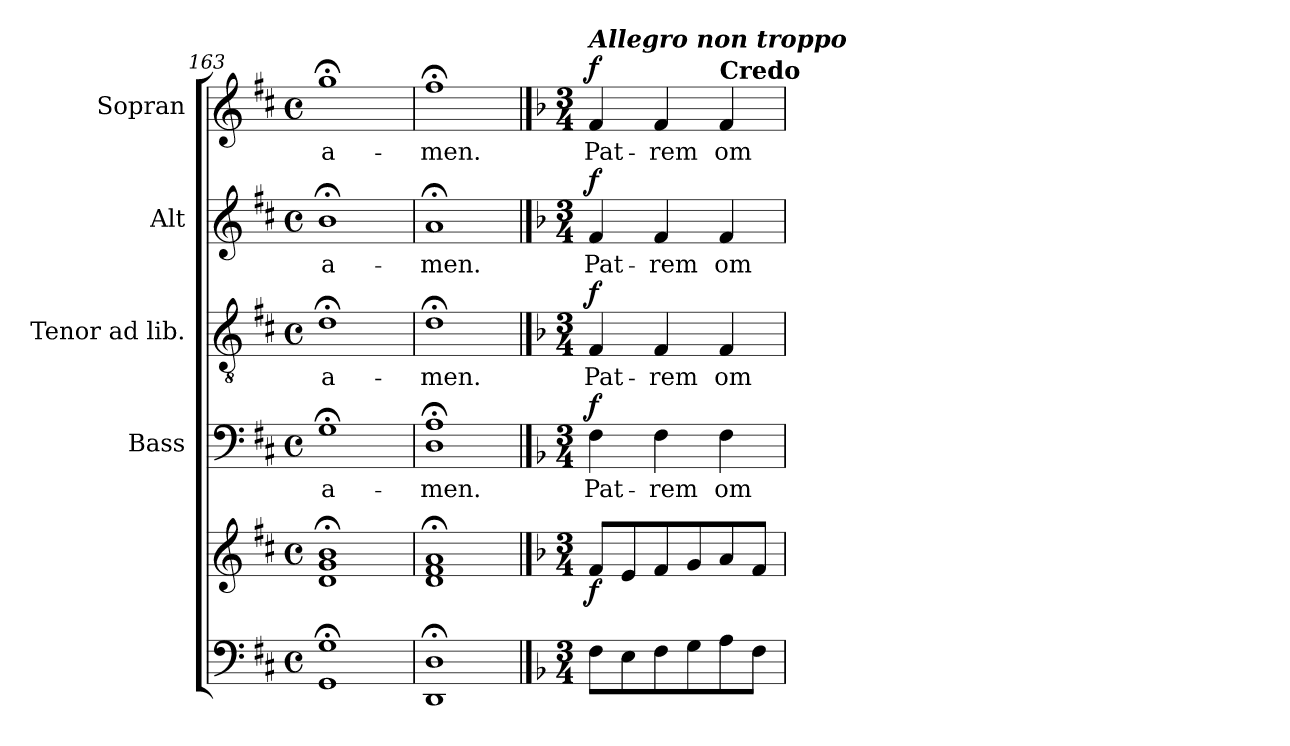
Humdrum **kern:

**kern	**kern	**dynam	**kern	**text	**dynam	**kern	**text	**dynam	**kern	**text	**dynam	**kern	**text	**dynam
*part5	*part5	*part5	*part4	*part4	*part4	*part3	*part3	*part3	*part2	*part2	*part2	*part1	*part1	*part1
*staff6	*staff5	*staff5/6	*staff4	*staff4	*staff4	*staff3	*staff3	*staff3	*staff2	*staff2	*staff2	*staff1	*staff1	*staff1
*	*	*	*I"Bass	*	*	*I"Tenor ad lib.	*	*	*I"Alt	*	*	*I"Sopran	*	*
*	*	*	*I'B.	*	*	*I'T.	*	*	*I'A.	*	*	*I'S.	*	*
*clefF4	*clefG2	*	*clefF4	*	*	*clefGv2	*	*	*clefG2	*	*	*clefG2	*	*
*k[f#c#]	*k[f#c#]	*	*k[f#c#]	*	*	*k[f#c#]	*	*	*k[f#c#]	*	*	*k[f#c#]	*	*
*D:	*D:	*	*D:	*	*	*D:	*	*	*D:	*	*	*D:	*	*
*M4/4	*M4/4	*	*M4/4	*	*	*M4/4	*	*	*M4/4	*	*	*M4/4	*	*
*met(c)	*met(c)	*	*met(c)	*	*	*met(c)	*	*	*met(c)	*	*	*met(c)	*	*
=163	=163	=163	=163	=163	=163	=163	=163	=163	=163	=163	=163	=163	=163	=163
*^	*^	*	*	*	*	*	*	*	*	*	*	*	*	*
!	!	!	!	!	!	!LO:LY:b	!	!	!LO:LY:b	!	!	!LO:LY:b	!	!	!LO:LY:b	!
1G;<	1GG	1g;< 1b;<	1d	.	1G;<	a-	.	1d;<	a-	.	1b;<	a-	.	1gg;<	a-	.
=164	=164	=164	=164	=164	=164	=164	=164	=164	=164	=164	=164	=164	=164	=164	=164	=164
!	!	!	!	!	!	!LO:LY:b	!	!	!LO:LY:b	!	!	!LO:LY:b	!	!	!LO:LY:b	!
1D;<	1DD	1f#;< 1a;<	1d	.	1D;< 1A;<	-men.	.	1d;<	-men.	.	1a;<	-men.	.	1ff#;<	-men.	.
*v	*v	*	*	*	*	*	*	*	*	*	*	*	*	*	*	*
*	*v	*v	*	*	*	*	*	*	*	*	*	*	*	*	*
!!LO:PB:g=z
==165	==165	==165	==165	==165	==165	==165	==165	==165	==165	==165	==165	==165	==165	==165
*k[b-]	*k[b-]	*	*k[b-]	*	*	*k[b-]	*	*	*k[b-]	*	*	*k[b-]	*	*
*F:	*F:	*	*F:	*	*	*F:	*	*	*F:	*	*	*F:	*	*
*M3/4	*M3/4	*	*M3/4	*	*	*M3/4	*	*	*M3/4	*	*	*M3/4	*	*
*^	*^	*	*	*	*	*	*	*	*	*	*	*	*	*
!	!	!	!	!	!	!	!	!	!	!	!	!	!	!LO:TX:a:Bi:t=Allegro non troppo	!	!
!	!	!	!	!LO:DY:b	!	!LO:LY:b	!LO:DY:a	!	!LO:LY:b	!LO:DY:a	!	!LO:LY:b	!LO:DY:a	!	!LO:LY:b	!LO:DY:b
*v	*v	*	*	*	*	*	*	*	*	*	*	*	*	*	*	*
*	*v	*v	*	*	*	*	*	*	*	*	*	*	*	*	*
8F\L	8f/L	f	4F\	Pat-	f	4F/	Pat-	f	4f/	Pat-	f	4f/	Pat-	f
8E\	8e/	.	.	.	.	.	.	.	.	.	.	.	.	.
!	!	!	!	!LO:LY:b	!	!	!LO:LY:b	!	!	!LO:LY:b	!	!	!LO:LY:b	!
8F\	8f/	.	4F\	-rem	.	4F/	-rem	.	4f/	-rem	.	4f/	-rem	.
8G\	8g/	.	.	.	.	.	.	.	.	.	.	.	.	.
!	!	!	!	!	!	!	!	!	!	!	!	!LO:TX:a:B:t=Credo	!	!
!	!	!	!	!LO:LY:b	!	!	!LO:LY:b	!	!	!LO:LY:b	!	!	!LO:LY:b	!
8A\	8a/	.	4F\	om-	.	4F/	om-	.	4f/	om-	.	4f/	om-	.
8F\J	8f/J	.	.	.	.	.	.	.	.	.	.	.	.	.
=	=	=	=	=	=	=	=	=	=	=	=	=	=	=
*-	*-	*-	*-	*-	*-	*-	*-	*-	*-	*-	*-	*-	*-	*-
